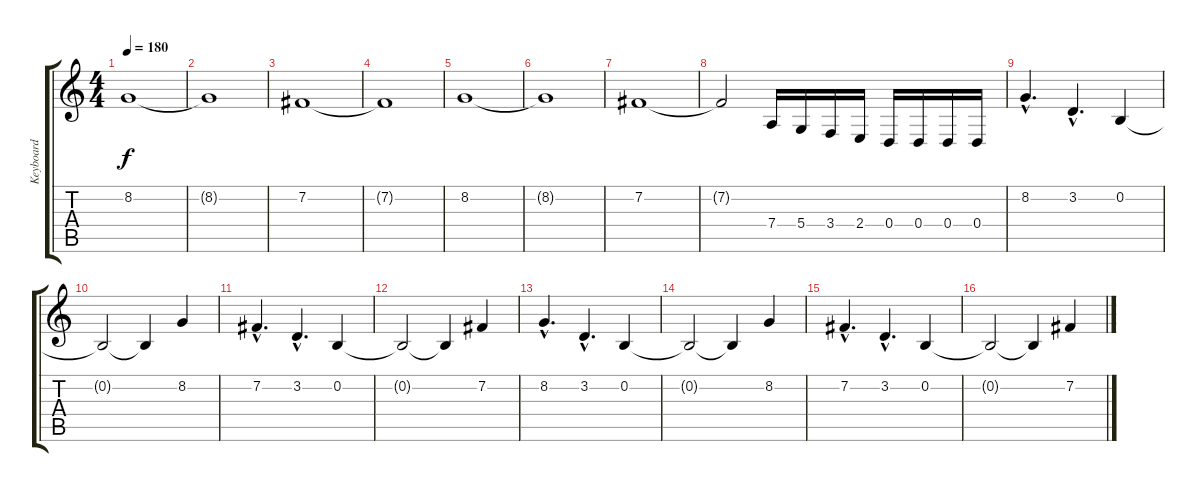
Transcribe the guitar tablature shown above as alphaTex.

\track ("Keyboard" "Keyboard") {instrument lead6voice}
\staff {score tabs}
\tuning (E4 B3 G3 D3 A2 E2) {hide}
\ts (4 4)
\tempo 180
\clef g2
\ks c
8.2.1{dy f} |
8.2{t}.1 |
7.2.1 |
7.2{t}.1 |
8.2.1 |
8.2{t}.1 |
7.2.1 |
7.2{t}.2 7.4.16{instrument lead6voice} 5.4.16 3.4.16 2.4.16 0.4.16 0.4.16 0.4.16 0.4.16 |
8.2{hac}.4{d volume 16 instrument harpsichord} 3.2{hac}.4{d} 0.2.4 |
0.2{t}.2 0.2{t}.4 8.2.4 |
7.2{hac}.4{d volume 16} 3.2{hac}.4{d} 0.2.4 |
0.2{t}.2 0.2{t}.4 7.2.4 |
8.2{hac}.4{d volume 16} 3.2{hac}.4{d} 0.2.4 |
0.2{t}.2 0.2{t}.4 8.2.4 |
7.2{hac}.4{d volume 16} 3.2{hac}.4{d} 0.2.4 |
0.2{t}.2 0.2{t}.4 7.2.4
